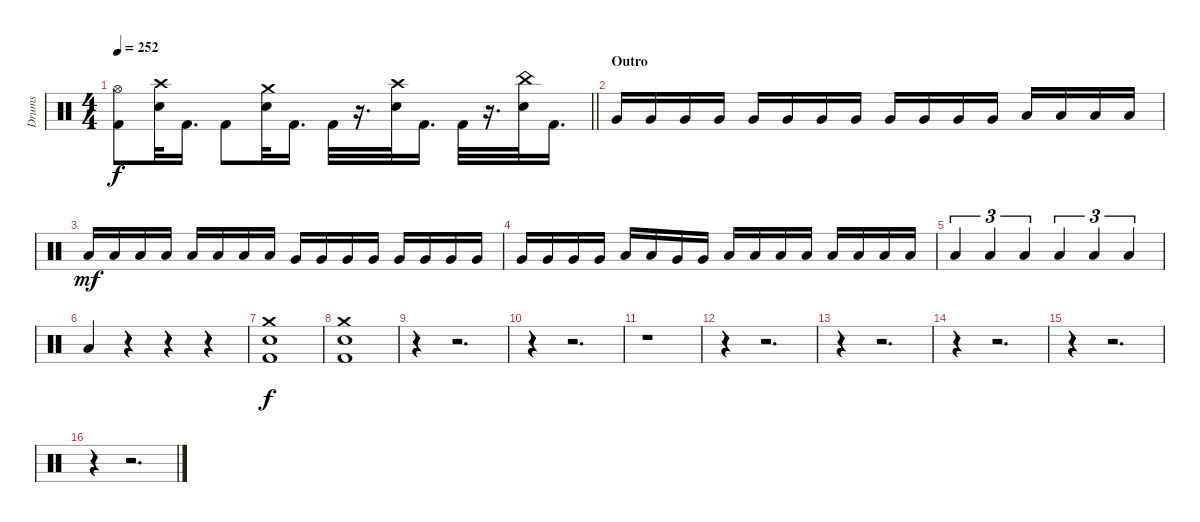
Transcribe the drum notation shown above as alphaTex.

\track ("Drums" "Drums") {instrument percussion}
\staff {score}
\articulation defaults
\ts (4 4)
\tempo 252
\clef neutral
\barLineRight lightlight
\ks c
("Hi-Hat (open)" "Kick (hit) 2").8{dy f} ("Crash high (hit)" "Snare (hit) 2").32 "Kick (hit) 2".16{d} "Kick (hit) 2".8 ("Snare (hit) 2" "Crash medium (hit)").32 "Kick (hit) 2".16{d} "Kick (hit) 2".32 r.16{d} ("Crash high (hit)" "Snare (hit) 2").32 "Kick (hit) 2".16{d} "Kick (hit) 2".32 r.16{d} ("Snare (hit) 2" "China (hit)").32 "Kick (hit) 2".16{d} |
\section ("" "Outro")
"Very Low Tom (hit)".16 "Very Low Tom (hit)".16 "Very Low Tom (hit)".16 "Very Low Tom (hit)".16 "Very Low Tom (hit)".16 "Very Low Tom (hit)".16 "Very Low Tom (hit)".16 "Very Low Tom (hit)".16 "Very Low Tom (hit)".16 "Very Low Tom (hit)".16 "Very Low Tom (hit)".16 "Very Low Tom (hit)".16 "Low Tom (hit)".16 "Low Tom (hit)".16 "Low Tom (hit)".16 "Low Tom (hit)".16 |
"Low Tom (hit)".16{dy mf} "Low Tom (hit)".16 "Low Tom (hit)".16 "Low Tom (hit)".16 "Low Tom (hit)".16 "Low Tom (hit)".16 "Low Tom (hit)".16 "Low Tom (hit)".16 "Very Low Tom (hit)".16 "Very Low Tom (hit)".16 "Very Low Tom (hit)".16 "Very Low Tom (hit)".16 "Very Low Tom (hit)".16 "Very Low Tom (hit)".16 "Very Low Tom (hit)".16 "Very Low Tom (hit)".16 |
"Very Low Tom (hit)".16 "Very Low Tom (hit)".16 "Very Low Tom (hit)".16 "Very Low Tom (hit)".16 "Low Floor Tom (hit)".16 "Low Floor Tom (hit)".16 "Very Low Tom (hit)".16 "Very Low Tom (hit)".16 "Low Floor Tom (hit)".16 "Low Floor Tom (hit)".16 "Low Tom (hit)".16 "Low Tom (hit)".16 "Low Floor Tom (hit)".16 "Low Floor Tom (hit)".16 "Low Floor Tom (hit)".16 "Low Floor Tom (hit)".16 |
"Low Floor Tom (hit)".4{tu (3 2)} "Low Floor Tom (hit)".4{tu (3 2)} "Low Floor Tom (hit)".4{tu (3 2)} "Low Floor Tom (hit)".4{tu (3 2)} "Low Floor Tom (hit)".4{tu (3 2)} "Low Floor Tom (hit)".4{tu (3 2)} |
"Low Floor Tom (hit)".4 r.4 r.4 r.4 |
("Crash medium (hit)" "Kick (hit) 2" "Snare (hit) 2").1{dy f} |
("Crash medium (hit)" "Kick (hit) 2" "Snare (hit) 2").1 |
r.4 r.2{d} |
r.4 r.2{d} |
r.1 |
r.4 r.2{d} |
r.4 r.2{d} |
r.4 r.2{d} |
r.4 r.2{d} |
r.4 r.2{d}
